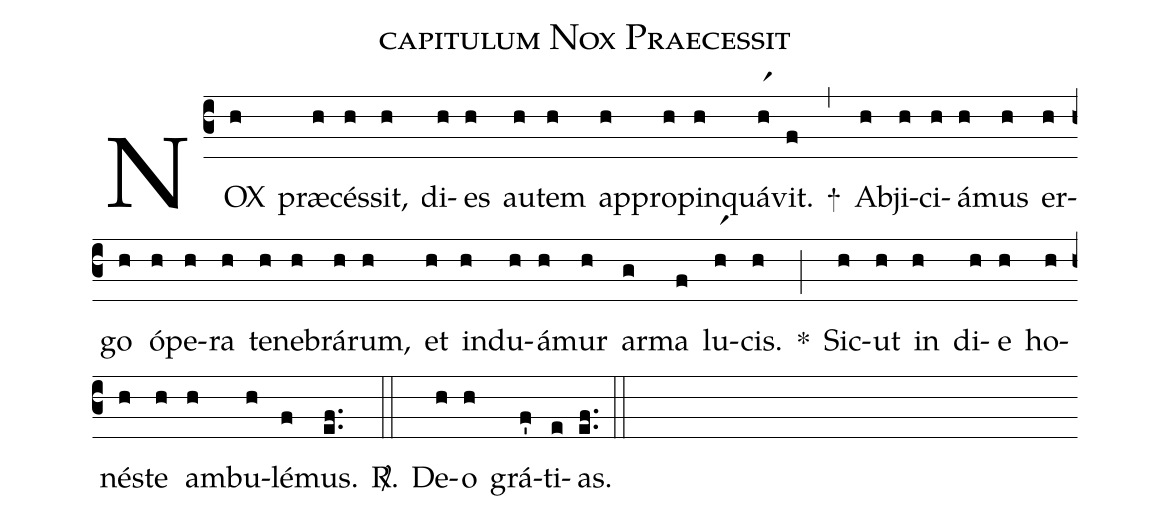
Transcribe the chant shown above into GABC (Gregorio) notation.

name: capitulum Nox Praecessit;
%%
(c3)
NOX(h) præ(h)cés(h)sit,(h) di(h)es(h) au(h)tem(h) ap(h)pro(h)pin(h)quá(hr1)vit.(f) +(,)
Ab(h)ji(h)ci(h)á(h)mus(h) er(h)go(h) ó(h)pe(h)ra(h) te(h)ne(h)brá(h)rum,(h) et(h) ind(h)u(h)á(h)mur(h) ar(g)ma(f) lu(hr1)cis.(h) *(;)
Sic(h)ut(h) in(h) di(h)e(h) ho(h)nés(h)te(h) am(h)bu(h)lé(f)mus.(ef..) <sp>R/</sp>.(::)
De(h)o(h) grá(f')ti(e)as.(e.f.) (::)
